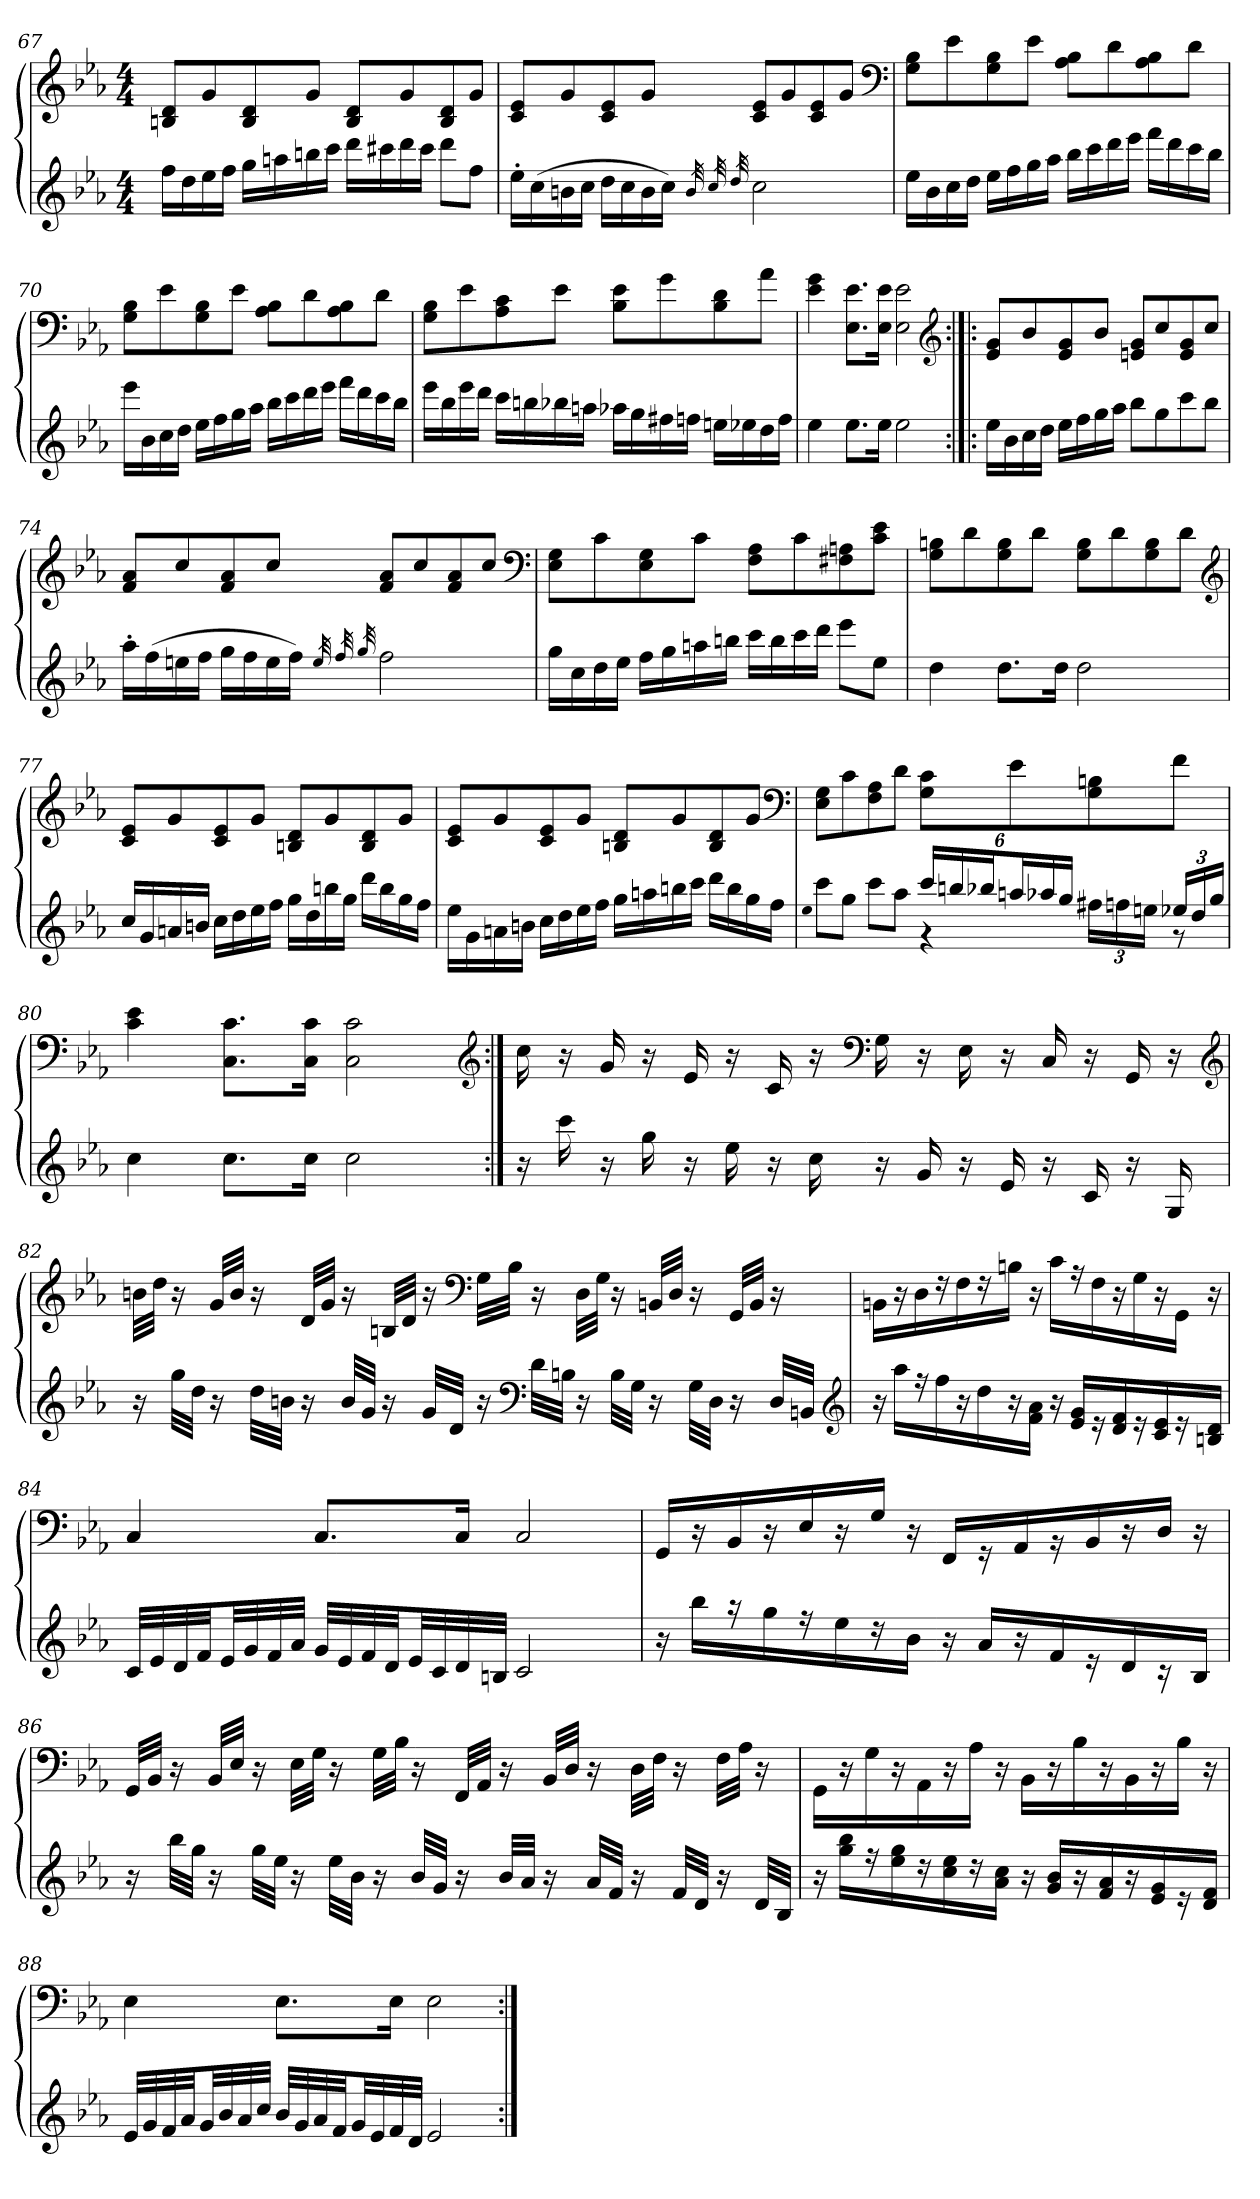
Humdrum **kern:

**kern	**kern
*part1	*part1
*staff2	*staff1
*clefG2	*clefG2
*k[b-e-a-]	*k[b-e-a-]
*M4/4	*M4/4
=67	=67
16ffLL	8Bn 8dL
16dd	.
16ee-	8g
16ffJJ	.
16ggLL	8B 8d
16aan	.
16bbn	8gJ
16cccJJ	.
16dddLL	8B 8dL
16ccc#X	.
16ddd	8g
16ccc#JJ	.
8dddL	8B 8d
8ffJ	8gJ
=68	=68
16ee-'LL	8c 8e-L
(16cc	.
16bn	8g
16ccJJ	.
16ddLL	8c 8e-
16cc	.
16b	8gJ
16ccJJ)	.
32qb	.
32qcc	.
32qdd	.
2cc	8c 8e-L
.	8g
.	8c 8e-
.	8gJ
*	*clefF4
=69	=69
16ee-LL	8G 8B-L
16b-	.
16cc	8e-
16ddJJ	.
16ee-LL	8G 8B-
16ff	.
16gg	8e-J
16aa-JJ	.
16bb-LL	8A- 8B-L
16ccc	.
16ddd	8d
16eee-JJ	.
16fffLL	8A- 8B-
16ddd	.
16ccc	8dJ
16bb-JJ	.
=70	=70
16eee-LL	8G 8B-L
16b-	.
16cc	8e-
16ddJJ	.
16ee-LL	8G 8B-
16ff	.
16gg	8e-J
16aa-JJ	.
16bb-LL	8A- 8B-L
16ccc	.
16ddd	8d
16eee-JJ	.
16fffLL	8A- 8B-
16ddd	.
16ccc	8dJ
16bb-JJ	.
=71	=71
16eee-LL	8G 8B-L
16bb-	.
16eee-	8e-
16dddJJ	.
16cccLL	8A- 8c
16bbn	.
16bb-X	8e-J
16aanJJ	.
16aa-XLL	8B- 8e-L
16gg	.
16ff#X	8g
16ffnJJ	.
16eenLL	8B- 8d
16ee-X	.
16dd	8a-J
16ffJJ	.
=72	=72
4ee-	4e- 4g
8.ee-L	8.E- 8.e-L
16ee-Jk	16E- 16e-Jk
2ee-	2E- 2e-
*	*clefG2
=73:|!|:	=73:|!|:
16ee-LL	8e- 8gL
16b-	.
16cc	8b-
16ddJJ	.
16ee-LL	8e- 8g
16ff	.
16gg	8b-J
16aa-JJ	.
8bb-L	8en 8gL
8gg	8cc
8ccc	8e 8g
8bb-J	8ccJ
=74	=74
16aa-'LL	8f 8a-L
(16ff	.
16een	8cc
16ffJJ	.
16ggLL	8f 8a-
16ff	.
16ee	8ccJ
16ffJJ)	.
32qee	.
32qff	.
32qgg	.
2ff	8f 8a-L
.	8cc
.	8f 8a-
.	8ccJ
*	*clefF4
=75	=75
16ggLL	8E- 8GL
16cc	.
16dd	8c
16ee-JJ	.
16ffLL	8E- 8G
16gg	.
16aan	8cJ
16bbnJJ	.
16cccLL	8F 8A-L
16bb	.
16ccc	8c
16dddJJ	.
8eee-L	8F#X 8An
8ee-J	8c 8e-J
=76	=76
4dd	8G 8BnL
.	8d
8.ddL	8G 8B
.	8dJ
16ddJk	.
2dd	8G 8BL
.	8d
.	8G 8B
.	8dJ
*	*clefG2
=77	=77
16ccLL	8c 8e-L
16g	.
16an	8g
16bnJJ	.
16ccLL	8c 8e-
16dd	.
16ee-	8gJ
16ffJJ	.
16ggLL	8Bn 8dL
16dd	.
16bbn	8g
16ggJJ	.
16dddLL	8B 8d
16bb	.
16gg	8gJ
16ffJJ	.
=78	=78
16ee-LL	8c 8e-L
16g	.
16an	8g
16bnJJ	.
16ccLL	8c 8e-
16dd	.
16ee-	8gJ
16ffJJ	.
16ggLL	8Bn 8dL
16aan	.
16bbn	8g
16cccJJ	.
16dddLL	8B 8d
16bb	.
16gg	8gJ
16ffJJ	.
*	*clefF4
=79	=79
qee-	.
*^	*
8cccL	2ryy	8E- 8GL
8ggJ	.	8c
8cccL	.	8F 8A-
8aa-J	.	8dJ
24cccLL	4r	8G 8cL
24bbn	.	.
24bb-XJ	.	.
24aanL	.	8e-
24aa-X	.	.
24ggJJ	.	.
24ff#XLL	8ryy	8G 8Bn
24ffn	.	.
24eenJJ	.	.
24ee-XLL	8r	8fJ
24dd	.	.
24ggJJ	.	.
*v	*v	*
=80	=80
4cc	4c 4e-
8.ccL	8.C 8.cL
16ccJk	16C 16cJk
2cc	2C 2c
*	*clefG2
=81:|!	=81:|!
16r	16cc
16ccc	16r
16r	16g
16gg	16r
16r	16e-
16ee-	16r
16r	16c
16cc	16r
*	*clefF4
16r	16G
16g	16r
16r	16E-
16e-	16r
16r	16C
16c	16r
16r	16GG
16G	16r
*	*clefG2
=82	=82
16r	32bnLLL
.	32ddJJJ
32ggLLL	16r
32ddJJJ	.
16r	32gLLL
.	32bJJJ
32ddLLL	16r
32bnJJJ	.
16r	32dLLL
.	32gJJJ
32bLLL	16r
32gJJJ	.
16r	32BnLLL
.	32dJJJ
32gLLL	16r
32dJJJ	.
*	*clefF4
16r	32GLLL
.	32BJJJ
*clefF4	*
32dLLL	16r
32BnJJJ	.
16r	32DLLL
.	32GJJJ
32BLLL	16r
32GJJJ	.
16r	32BBnLLL
.	32DJJJ
32GLLL	16r
32DJJJ	.
16r	32GGLLL
.	32BBJJJ
32DLLL	16r
32BBnJJJ	.
*clefG2	*
=83	=83
16r	16BBnLL
16aa-LL	16r
16r	16D
16ff	16r
16r	16F
16dd	16r
16r	16BnJJ
16f 16a-JJ	16r
16r	16cLL
16e- 16gLL	16r
16r	16F
16d 16f	16r
16r	16G
16c 16e-	16r
16r	16GGJJ
16Bn 16dJJ	16r
=84	=84
32cLLL	4C
32e-	.
32d	.
32fJJ	.
32e-LL	.
32g	.
32f	.
32a-JJJ	.
32gLLL	8.CL
32e-	.
32f	.
32dJJ	.
32e-LL	.
32c	.
32d	16CJk
32BnJJJ	.
2c	2C
=85	=85
16r	16GGLL
16bb-LL	16r
16r	16BB-
16gg	16r
16r	16E-
16ee-	16r
16r	16GJJ
16b-JJ	16r
16r	16FFLL
16a-LL	16r
16r	16AA-
16f	16r
16r	16BB-
16d	16r
16r	16DJJ
16B-JJ	16r
=86	=86
16r	32GGLLL
.	32BB-JJJ
32bb-LLL	16r
32ggJJJ	.
16r	32BB-LLL
.	32E-JJJ
32ggLLL	16r
32ee-JJJ	.
16r	32E-LLL
.	32GJJJ
32ee-LLL	16r
32b-JJJ	.
16r	32GLLL
.	32B-JJJ
32b-LLL	16r
32gJJJ	.
16r	32FFLLL
.	32AA-JJJ
32b-LLL	16r
32a-JJJ	.
16r	32BB-LLL
.	32DJJJ
32a-LLL	16r
32fJJJ	.
16r	32DLLL
.	32FJJJ
32fLLL	16r
32dJJJ	.
16r	32FLLL
.	32A-JJJ
32dLLL	16r
32B-JJJ	.
=87	=87
16r	16GGLL
16gg 16bb-LL	16r
16r	16G
16ee- 16gg	16r
16r	16AA-
16cc 16ee-	16r
16r	16A-JJ
16a- 16ccJJ	16r
16r	16BB-LL
16g 16b-LL	16r
16r	16B-
16f 16a-	16r
16r	16BB-
16e- 16g	16r
16r	16B-JJ
16d 16fJJ	16r
=88	=88
32e-LLL	4E-
32g	.
32f	.
32a-JJ	.
32gLL	.
32b-	.
32a-	.
32ccJJJ	.
32b-LLL	8.E-L
32g	.
32a-	.
32fJJ	.
32gLL	.
32e-	.
32f	16E-Jk
32dJJJ	.
2e-	2E-
=:|!	=:|!
*-	*-
